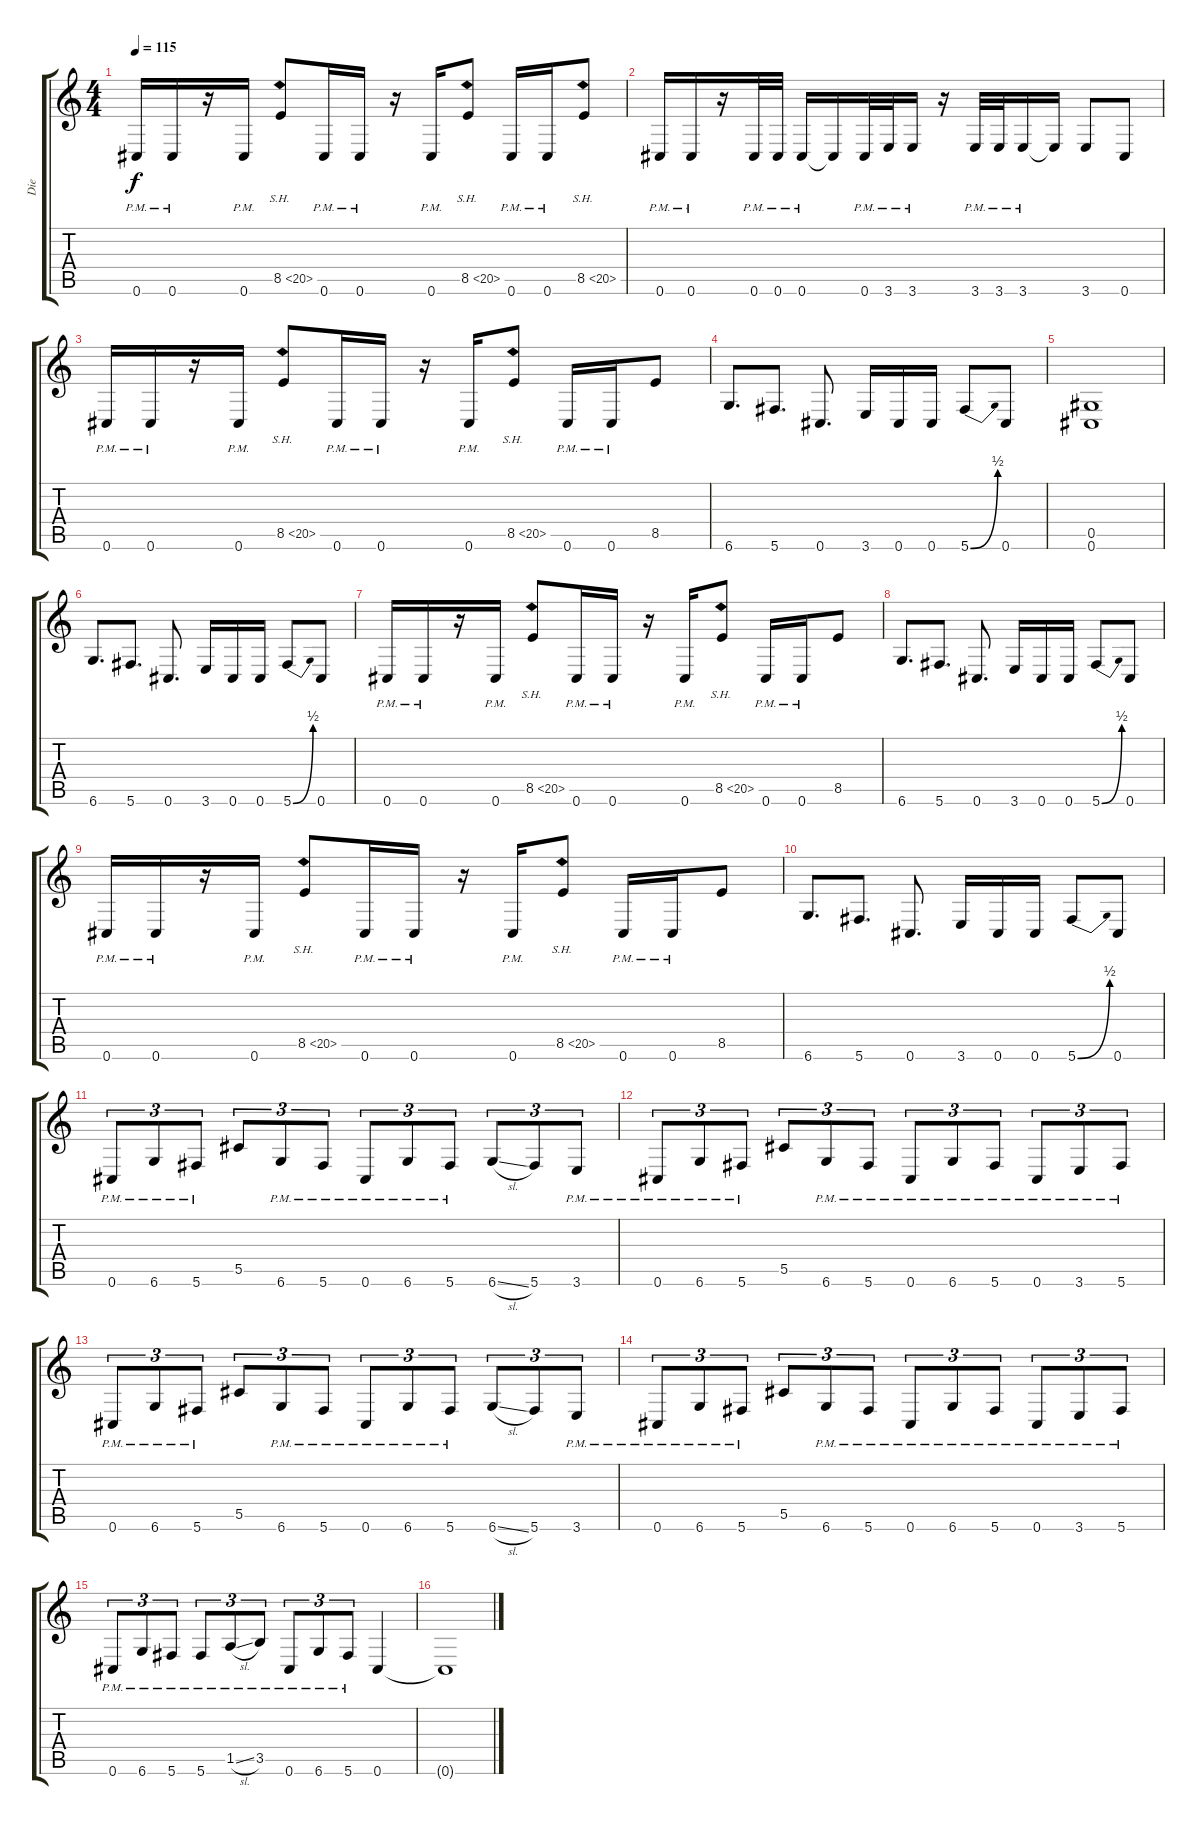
\track ("Die" "Die") {instrument distortionguitar}
\staff {score tabs}
\tuning (Eb4 Bb3 Gb3 Db3 Ab2 Db2) {hide}
\ts (4 4)
\tempo 115
\clef g2
\ks c
0.6{pm}.16{dy f} 0.6{pm}.16 r.16 0.6{pm}.16 8.5{sh 12}.8 0.6{pm}.16 0.6{pm}.16 r.16 0.6{pm}.16 8.5{sh 12}.8 0.6{pm}.16 0.6{pm}.16 8.5{sh 12}.8 |
0.6{pm}.16 0.6{pm}.16 r.16 0.6{pm}.32 0.6{pm}.32 0.6{pm}.16 0.6{t}.16 0.6{pm}.32 3.6{pm}.32 3.6{pm}.16 r.16 3.6{pm}.32 3.6{pm}.32 3.6{pm}.16 3.6{t}.16 3.6.8 0.6.8 |
0.6{pm}.16 0.6{pm}.16 r.16 0.6{pm}.16 8.5{sh 12}.8 0.6{pm}.16 0.6{pm}.16 r.16 0.6{pm}.16 8.5{sh 12}.8 0.6{pm}.16 0.6{pm}.16 8.5.8 |
6.6.8{d} 5.6.8{d} 0.6.8{d} 3.6.16 0.6.16 0.6.16 5.6{be (bend 0 0 60 2)}.8 0.6.8 |
(0.5 0.6).1 |
6.6.8{d} 5.6.8{d} 0.6.8{d} 3.6.16 0.6.16 0.6.16 5.6{be (bend 0 0 60 2)}.8 0.6.8 |
0.6{pm}.16 0.6{pm}.16 r.16 0.6{pm}.16 8.5{sh 12}.8 0.6{pm}.16 0.6{pm}.16 r.16 0.6{pm}.16 8.5{sh 12}.8 0.6{pm}.16 0.6{pm}.16 8.5.8 |
6.6.8{d} 5.6.8{d} 0.6.8{d} 3.6.16 0.6.16 0.6.16 5.6{be (bend 0 0 60 2)}.8 0.6.8 |
0.6{pm}.16 0.6{pm}.16 r.16 0.6{pm}.16 8.5{sh 12}.8 0.6{pm}.16 0.6{pm}.16 r.16 0.6{pm}.16 8.5{sh 12}.8 0.6{pm}.16 0.6{pm}.16 8.5.8 |
6.6.8{d} 5.6.8{d} 0.6.8{d} 3.6.16 0.6.16 0.6.16 5.6{be (bend 0 0 60 2)}.8 0.6.8 |
0.6{pm}.8{tu (3 2)} 6.6{pm}.8{tu (3 2)} 5.6{pm}.8{tu (3 2)} 5.5.8{tu (3 2)} 6.6{pm}.8{tu (3 2)} 5.6{pm}.8{tu (3 2)} 0.6{pm}.8{tu (3 2)} 6.6{pm}.8{tu (3 2)} 5.6{pm}.8{tu (3 2)} 6.6{sl}.8{tu (3 2)} 5.6.8{tu (3 2)} 3.6{pm}.8{tu (3 2)} |
0.6{pm}.8{tu (3 2)} 6.6{pm}.8{tu (3 2)} 5.6{pm}.8{tu (3 2)} 5.5.8{tu (3 2)} 6.6{pm}.8{tu (3 2)} 5.6{pm}.8{tu (3 2)} 0.6{pm}.8{tu (3 2)} 6.6{pm}.8{tu (3 2)} 5.6{pm}.8{tu (3 2)} 0.6{pm}.8{tu (3 2)} 3.6{pm}.8{tu (3 2)} 5.6{pm}.8{tu (3 2)} |
0.6{pm}.8{tu (3 2)} 6.6{pm}.8{tu (3 2)} 5.6{pm}.8{tu (3 2)} 5.5.8{tu (3 2)} 6.6{pm}.8{tu (3 2)} 5.6{pm}.8{tu (3 2)} 0.6{pm}.8{tu (3 2)} 6.6{pm}.8{tu (3 2)} 5.6{pm}.8{tu (3 2)} 6.6{sl}.8{tu (3 2)} 5.6.8{tu (3 2)} 3.6{pm}.8{tu (3 2)} |
0.6{pm}.8{tu (3 2)} 6.6{pm}.8{tu (3 2)} 5.6{pm}.8{tu (3 2)} 5.5.8{tu (3 2)} 6.6{pm}.8{tu (3 2)} 5.6{pm}.8{tu (3 2)} 0.6{pm}.8{tu (3 2)} 6.6{pm}.8{tu (3 2)} 5.6{pm}.8{tu (3 2)} 0.6{pm}.8{tu (3 2)} 3.6{pm}.8{tu (3 2)} 5.6{pm}.8{tu (3 2)} |
0.6{pm}.8{tu (3 2)} 6.6{pm}.8{tu (3 2)} 5.6{pm}.8{tu (3 2)} 5.6{pm}.8{tu (3 2)} 1.5{sl pm}.8{tu (3 2)} 3.5{pm}.8{tu (3 2)} 0.6{pm}.8{tu (3 2)} 6.6{pm}.8{tu (3 2)} 5.6{pm}.8{tu (3 2)} 0.6.4 |
0.6{t}.1
